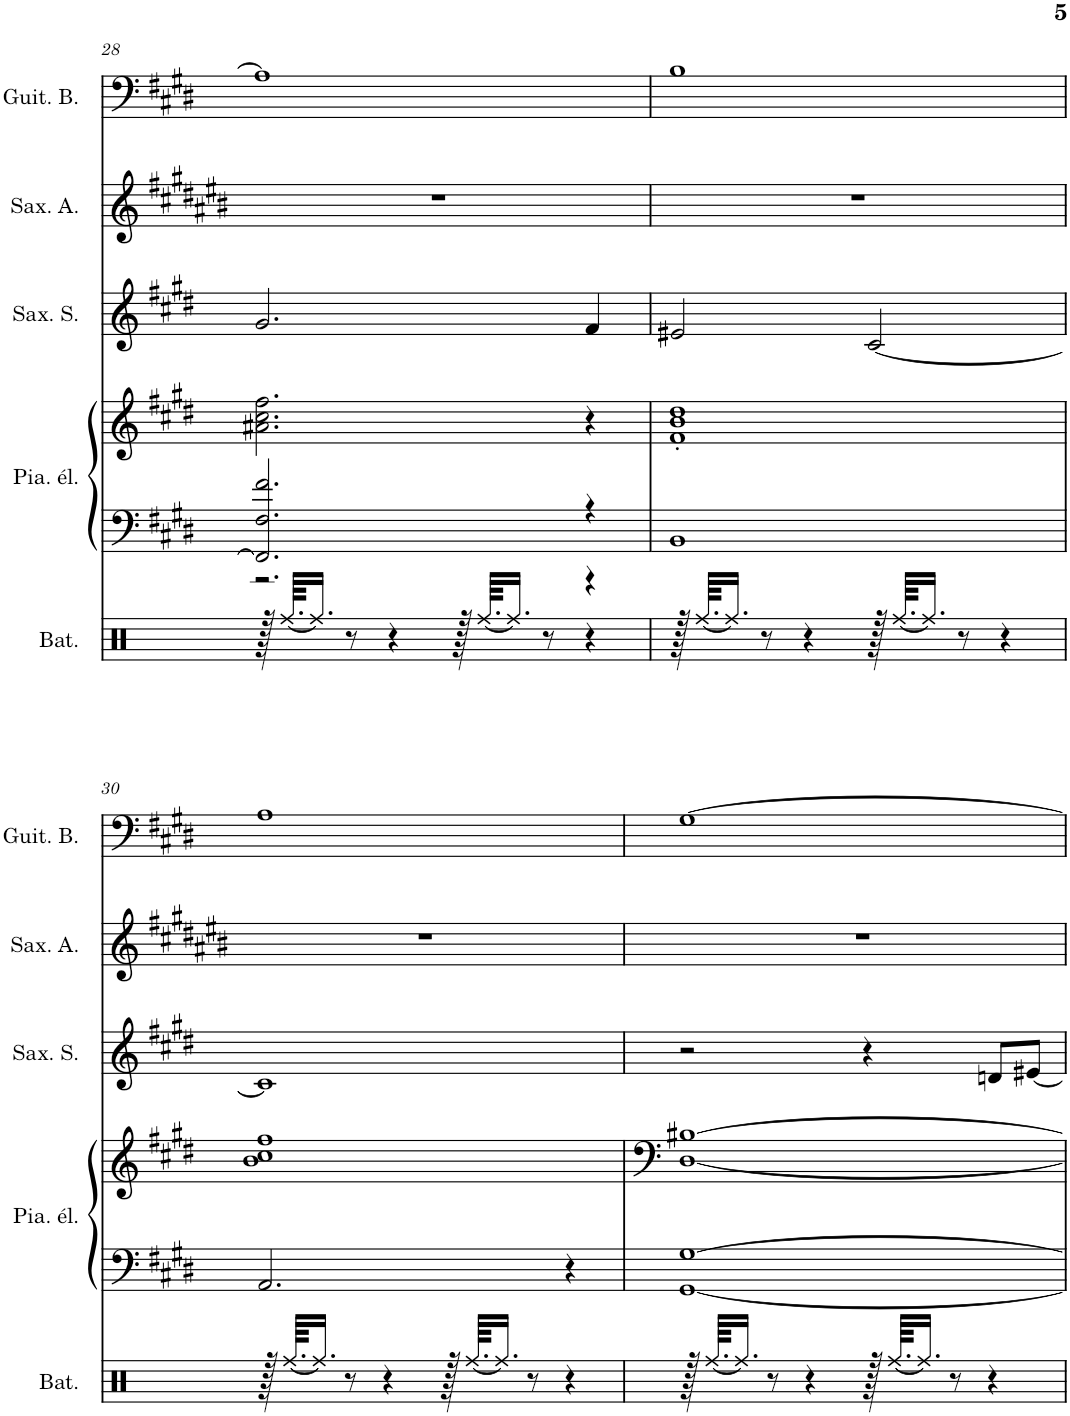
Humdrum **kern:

**kern	**kern	**kern	**kern	**kern	**kern
*part5	*part4	*part4	*part3	*part2	*part1
*staff6	*staff5	*staff4	*staff3	*staff2	*staff1
*I"Batterie	*I"Piano électrique	*	*I"Saxophone Soprano	*I"Saxophone Alto	*I"Guitare Basse
*I'Bat.	*I'Pia. él.	*	*I'Sax. S.	*I'Sax. A.	*I'Guit. B.
!!LO:PB:g=z
*clefX	*clefF4	*clefG2	*clefG2	*clefG2	*clefF4
*	*	*	*Trd1c2	*Trd5c9	*Trd7c12
*k[]	*k[f#c#g#d#]	*k[f#c#g#d#]	*k[f#c#g#d#]	*k[f#c#g#d#a#e#b#]	*k[f#c#g#d#]
*M4/4	*M4/4	*M4/4	*M4/4	*M4/4	*M4/4
=28	=28	=28	=28	=28	=28
*	*^	*	*	*	*
128r	2.FF#/] 2.F#/ 2.f#/	2.r	2.a#X\ 2.cc#\ 2.ff#\	2.g#/	1r	1A#]
[64.Rff/KKLL	.	.	.	.	.	.
16.Rff/JJ]	.	.	.	.	.	.
8r	.	.	.	.	.	.
4r	.	.	.	.	.	.
128r	.	.	.	.	.	.
[64.Rff/KKLL	.	.	.	.	.	.
16.Rff/JJ]	.	.	.	.	.	.
8r	.	.	.	.	.	.
4r	4r	4r	4r	4f#/	.	.
*	*v	*v	*	*	*	*
=29	=29	=29	=29	=29	=29
128r	1BB	1f#' 1b' 1dd#'	2e#X/	1r	1B
[64.Rff/KKLL	.	.	.	.	.
16.Rff/JJ]	.	.	.	.	.
8r	.	.	.	.	.
4r	.	.	.	.	.
128r	.	.	[2c#/	.	.
[64.Rff/KKLL	.	.	.	.	.
16.Rff/JJ]	.	.	.	.	.
8r	.	.	.	.	.
4r	.	.	.	.	.
!!LO:LB:g=z
=30	=30	=30	=30	=30	=30
128r	2.AA/	1b 1cc# 1ff#	1c#]	1r	1A
[64.Rff/KKLL	.	.	.	.	.
16.Rff/JJ]	.	.	.	.	.
8r	.	.	.	.	.
4r	.	.	.	.	.
128r	.	.	.	.	.
[64.Rff/KKLL	.	.	.	.	.
16.Rff/JJ]	.	.	.	.	.
8r	.	.	.	.	.
4r	4r	.	.	.	.
=31	=31	=31	=31	=31	=31
128r	[1GG# [1G#	[1D# [1B#X	2r	1r	[1G#
[64.Rff/KKLL	.	.	.	.	.
16.Rff/JJ]	.	.	.	.	.
8r	.	.	.	.	.
4r	.	.	.	.	.
128r	.	.	4r	.	.
[64.Rff/KKLL	.	.	.	.	.
16.Rff/JJ]	.	.	.	.	.
8r	.	.	.	.	.
4r	.	.	8dn/L	.	.
.	.	.	[8e#X/J	.	.
=	=	=	=	=	=
*-	*-	*-	*-	*-	*-
